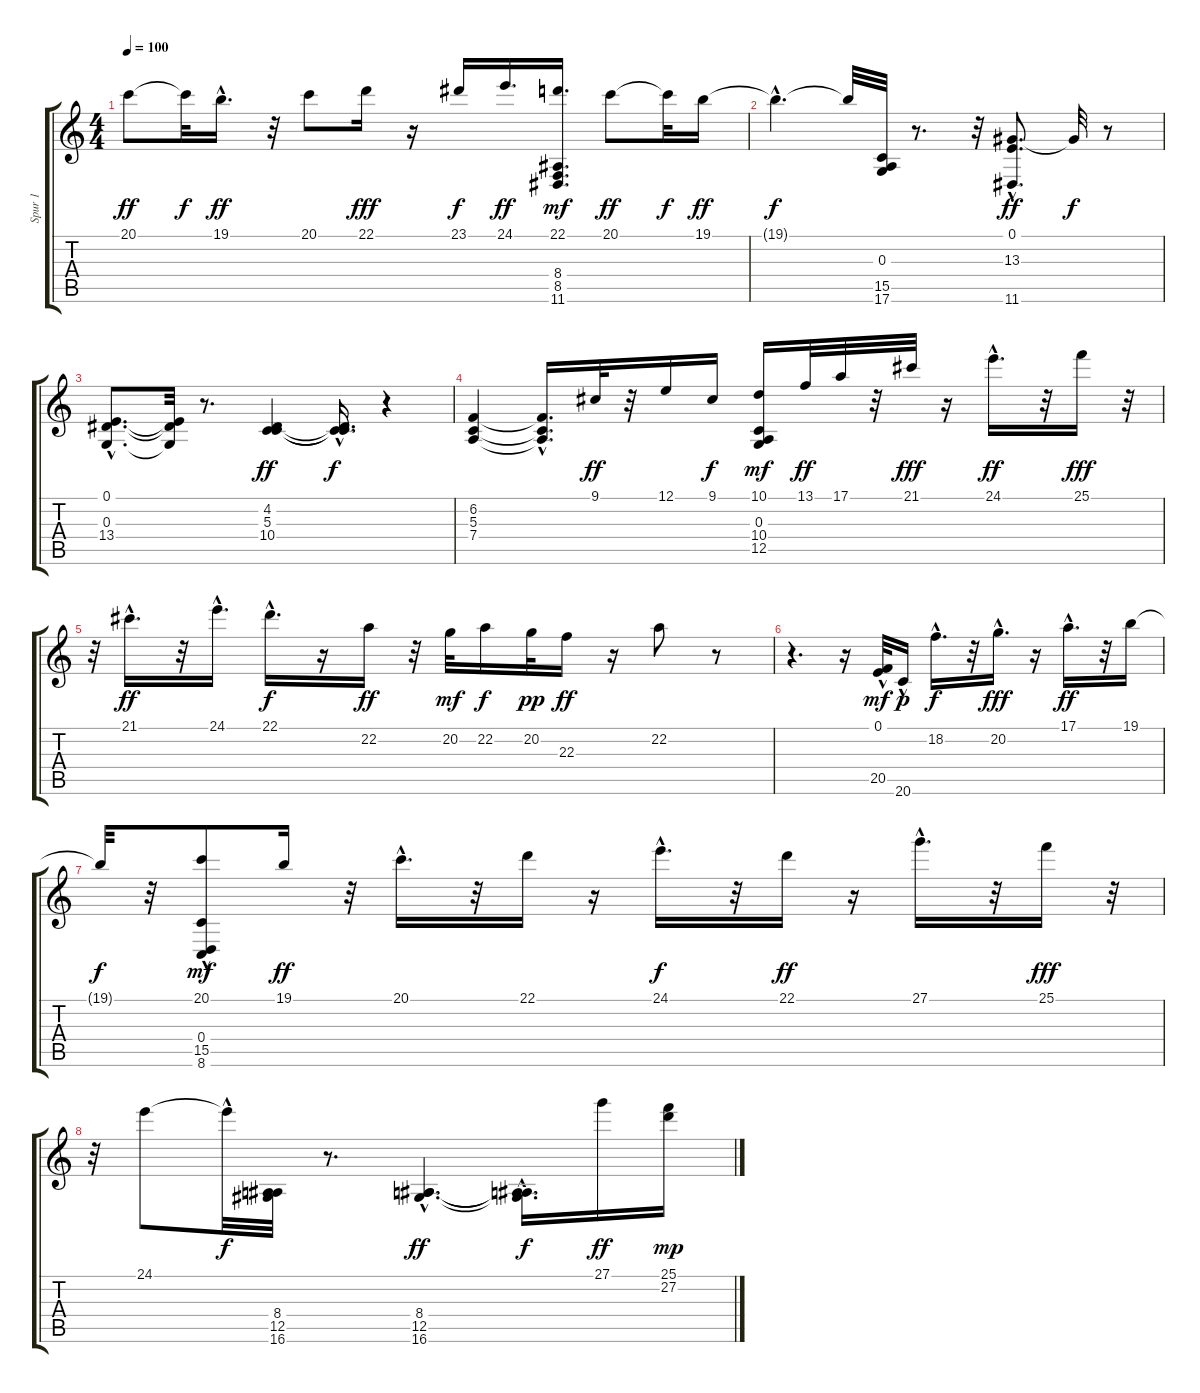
\track ("Spur 1" "Spur 1") {instrument electricpiano1}
\staff {score tabs}
\tuning (E4 B3 G3 D3 A2 E2) {hide}
\ts (4 4)
\tempo 100
\clef g2
\ks c
20.1.8{dy ff} 20.1{t}.32{dy f} 19.1{hac}.16{d dy ff} r.32 20.1.8 22.1.16{dy fff} r.16 23.1.16{dy f} 24.1.16{d dy ff} (22.1 8.4 8.5 11.6).16{d dy mf} 20.1.8{dy ff} 20.1{t}.32{dy f} 19.1.16{dy ff} |
19.1{hac t}.4{d dy f} 19.1{t}.32 (0.3 15.5 17.6).32 r.8{d} r.32 (0.1{hac} 13.3{hac} 11.6{hac}).8{d dy ff} 13.3{t}.32{dy f} r.8 |
(0.1{hac} 0.3{hac} 13.4{hac}).8{d} (0.1{t} 0.3{t} 13.4{t}).32 r.8{d} (4.2 5.3 10.4).4{dy ff} (4.2{hac t} 5.3{hac t} 10.4{t}).16{d dy f} r.4 |
(6.2 5.3 7.4).4 (6.2{hac t} 5.3{hac t} 7.4{t}).16{d} 9.1.32{dy ff} r.32 12.1.16 9.1.16{dy f} (10.1 0.3 10.4 12.5).16{dy mf} 13.1.32{dy ff} 17.1.32 r.32 21.1.32{dy fff} r.16 24.1{hac}.16{d dy ff} r.32 25.1.16{dy fff} r.32 |
r.32 21.1{hac}.16{d dy ff} r.32 24.1{hac}.16{d} 22.1{hac}.16{d dy f} r.16 22.2.16{dy ff} r.32 20.2.32{dy mf} 22.2.16{dy f} 20.2.32{dy pp} 22.3.16{dy ff} r.16 22.2.8 r.8 |
r.4{d} r.16 (0.1{hac} 20.5{hac}).32{dy mf} 20.6{hac}.16{dy p} 18.2{hac}.16{d dy f} r.32 20.2{hac}.16{d dy fff} r.16 17.1{hac}.16{d dy ff} r.32 19.1.16 |
19.1{t}.32{dy f} r.32 (20.1{hac} 0.4{hac} 15.5{hac} 8.6{hac}).8{dy mf} 19.1.16{dy ff} r.32 20.1{hac}.16{d} r.32 22.1.16 r.16 24.1{hac}.16{d dy f} r.32 22.1.16{dy ff} r.16 27.1{hac}.16{d} r.32 25.1.16{dy fff} r.32 |
r.32 24.1.8 24.1{hac t}.32{dy f} (8.4 12.5 16.6).32 r.8{d} (8.4{hac} 12.5{hac} 16.6{hac}).4{d dy ff} (8.4{hac t} 12.5{hac t} 16.6{t}).16{d dy f} 27.1.16{dy ff} (25.1 27.2).16{dy mp}
